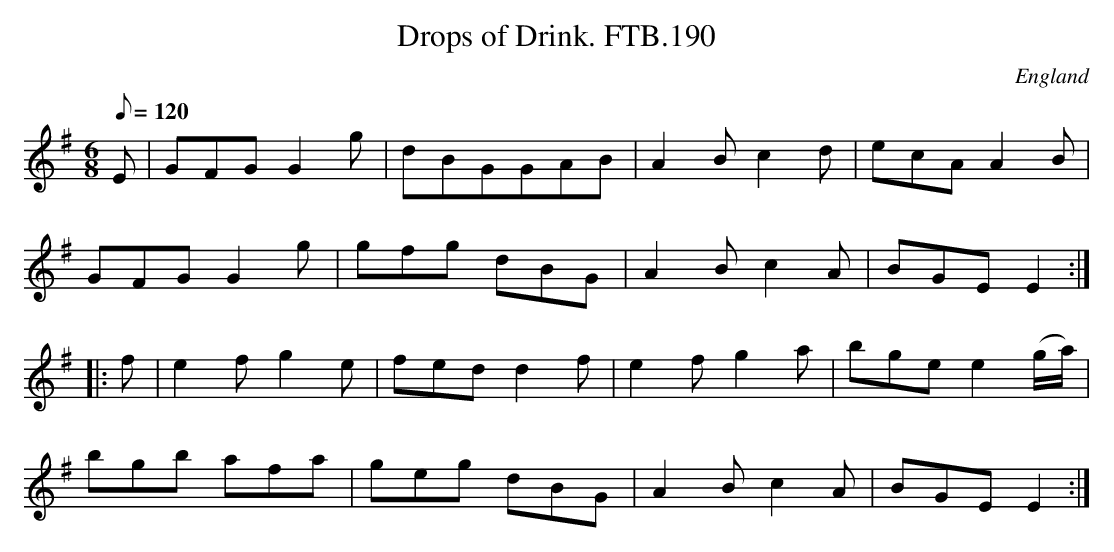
X:1
T:Drops of Drink. FTB.190
M:6/8
L:1/8
Q:120
O:England
K:G major
E|GFGG2g|dBGGAB|A2Bc2d|ecAA2B|
GFGG2g|gfg dBG|A2Bc2A|BGEE2:|
|:f|e2fg2e|fedd2f|e2fg2a|bgee2(g/a/)|
bgb afa|geg dBG|A2Bc2A|BGEE2:|
